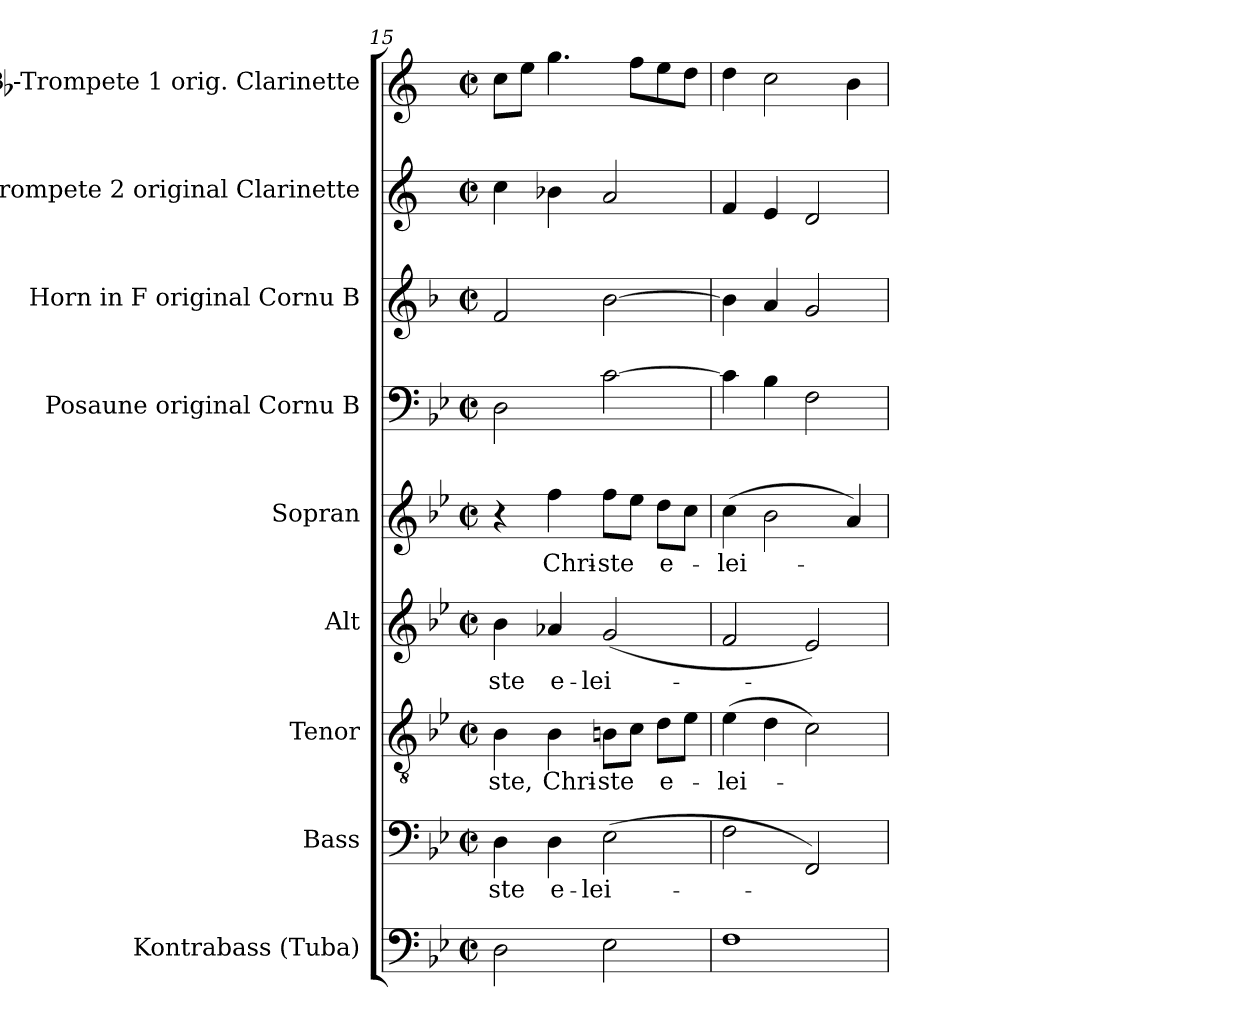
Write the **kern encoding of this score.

**kern	**kern	**text	**kern	**text	**kern	**text	**kern	**text	**kern	**kern	**kern	**kern
*part9	*part8	*part8	*part7	*part7	*part6	*part6	*part5	*part5	*part4	*part3	*part2	*part1
*staff9	*staff8	*staff8	*staff7	*staff7	*staff6	*staff6	*staff5	*staff5	*staff4	*staff3	*staff2	*staff1
*I"Kontrabass (Tuba)	*I"Bass	*	*I"Tenor	*	*I"Alt	*	*I"Sopran	*	*I"Posaune original Cornu B	*I"Horn in F original Cornu B	*I"Bb-Trompete 2 original Clarinette	*I"Bb-Trompete 1 orig. Clarinette
*I'Kb.	*I'B.	*	*I'T.	*	*I'A.	*	*I'S.	*	*I'Pos.	*I'Hrn.	*I'Bb Trp. 2	*I'Bb Trp. 1
!!LO:PB:g=z
*clefF4	*clefF4	*	*clefGv2	*	*clefG2	*	*clefG2	*	*clefF4	*clefG2	*clefG2	*clefG2
*ITrd7c12	*	*	*	*	*	*	*	*	*	*ITrd4c7	*ITrd1c2	*ITrd1c2
*k[b-e-]	*k[b-e-]	*	*k[b-e-]	*	*k[b-e-]	*	*k[b-e-]	*	*k[b-e-]	*k[b-e-]	*k[b-e-]	*k[b-e-]
*B-:	*B-:	*	*B-:	*	*B-:	*	*B-:	*	*B-:	*B-:	*B-:	*B-:
*M2/2	*M2/2	*	*M2/2	*	*M2/2	*	*M2/2	*	*M2/2	*M2/2	*M2/2	*M2/2
*met(c|)	*met(c|)	*	*met(c|)	*	*met(c|)	*	*met(c|)	*	*met(c|)	*met(c|)	*met(c|)	*met(c|)
=15	=15	=15	=15	=15	=15	=15	=15	=15	=15	=15	=15	=15
!	!	!LO:LY:b	!	!LO:LY:b	!	!LO:LY:b	!	!	!	!	!	!
2DD\	4D\	-ste	4B-\	-ste,	4b-\	-ste	4r	.	2D\	2B-/	4b-\	8b-\L
.	.	.	.	.	.	.	.	.	.	.	.	8dd\J
!	!	!LO:LY:b	!	!LO:LY:b	!	!LO:LY:b	!	!LO:LY:b	!	!	!	!
.	4D\	e-	4B-\	Chri-	4a-X/	e-	4ff\	Chri-	.	.	4a-X\	4.ff\
!	!	!LO:LY:b	!	!LO:LY:b	!	!LO:LY:b	!	!LO:LY:b	!	!	!	!
2EE-\	(>2E-\	-lei-	8Bn\L	-ste	(<2g/	-lei-	8ff\L	-ste	[2c\	[2e-\	2g/	.
.	.	.	8c\J	.	.	.	8ee-\J	.	.	.	.	8ee-\L
!	!	!	!	!LO:LY:b	!	!	!	!LO:LY:b	!	!	!	!
.	.	.	8d\L	e-	.	.	8dd\L	e-	.	.	.	8dd\
.	.	.	8e-\J	.	.	.	8cc\J	.	.	.	.	8cc\J
=16	=16	=16	=16	=16	=16	=16	=16	=16	=16	=16	=16	=16
!	!	!	!	!LO:LY:b	!	!	!	!LO:LY:b	!	!	!	!
1FF	2F\	.	(>4e-\	-lei-	2f/	.	(>4cc\	-lei-	4c\]	4e-\]	4e-/	4cc\
.	.	.	4d\	.	.	.	2b-\	.	4B-\	4d/	4d/	2b-\
.	2FF/)	.	2c\)	.	2e-/)	.	.	.	2F\	2c/	2c/	.
.	.	.	.	.	.	.	4a/)	.	.	.	.	4a\
=	=	=	=	=	=	=	=	=	=	=	=	=
*-	*-	*-	*-	*-	*-	*-	*-	*-	*-	*-	*-	*-
